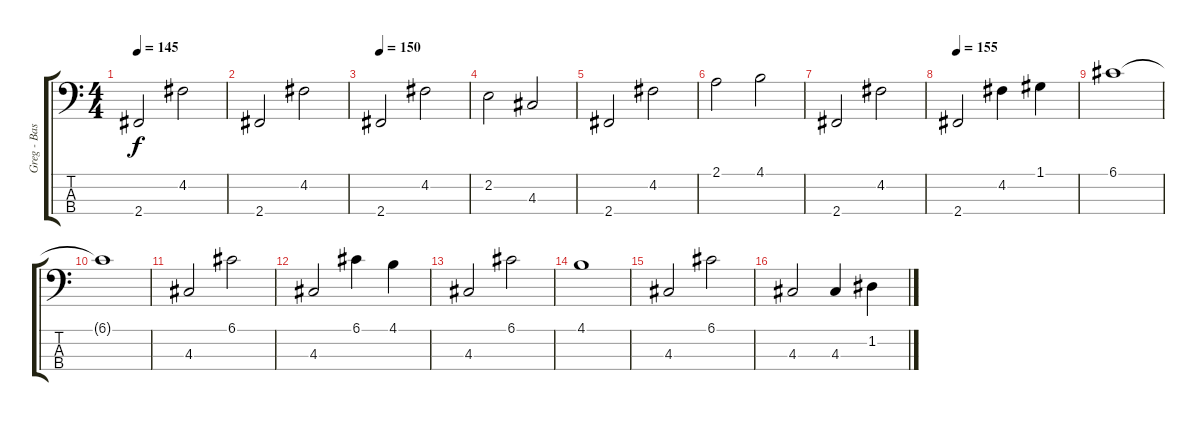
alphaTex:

\track ("Greg - Bass" "Greg - Bas") {instrument electricbasspick}
\staff {score tabs}
\tuning (G2 D2 A1 E1) {hide}
\ts (4 4)
\tempo 145
\clef f4
\ks c
2.4.2{dy f} 4.2.2 |
2.4.2 4.2.2 |
\tempo 150
2.4.2 4.2.2 |
2.2.2 4.3.2 |
2.4.2 4.2.2 |
2.1.2 4.1.2 |
2.4.2 4.2.2 |
\tempo 154
\tempo 155
2.4.2 4.2.4 1.1.4 |
6.1.1 |
6.1{t}.1 |
4.3.2 6.1.2 |
4.3.2 6.1.4 4.1.4 |
4.3.2 6.1.2 |
4.1.1 |
4.3.2 6.1.2 |
4.3.2 4.3.4 1.2.4
